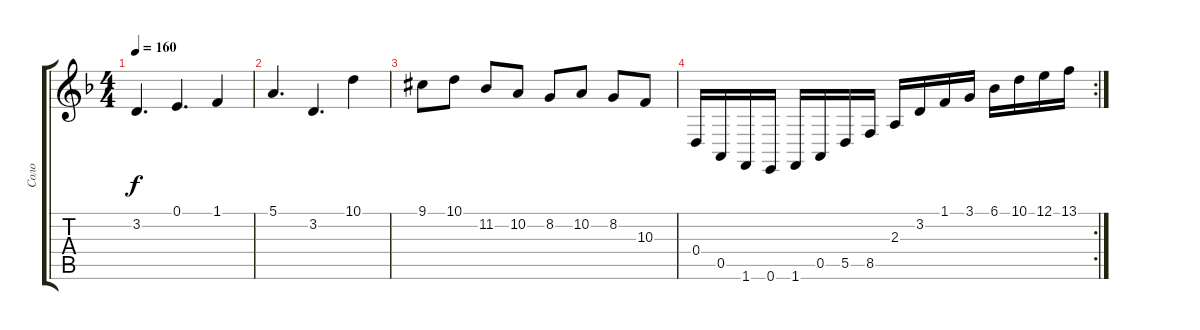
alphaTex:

\track ("Соло" "Соло") {instrument fx5brightness}
\staff {score tabs}
\tuning (E4 B3 G3 D3 A2 E2) {hide}
\ts (4 4)
\tempo 160
\clef g2
\ks dminor
3.2.4{d dy f} 0.1.4{d} 1.1.4 |
5.1.4{d} 3.2.4{d} 10.1.4 |
9.1{acc #}.8 10.1.8 11.2.8 10.2.8 8.2.8 10.2.8 8.2.8 10.3.8 |
\rc 2
0.4.16 0.5.16 1.6.16 0.6.16 1.6.16 0.5.16 5.5.16 8.5.16 2.3.16 3.2.16 1.1.16 3.1.16 6.1.16 10.1.16 12.1.16 13.1.16
